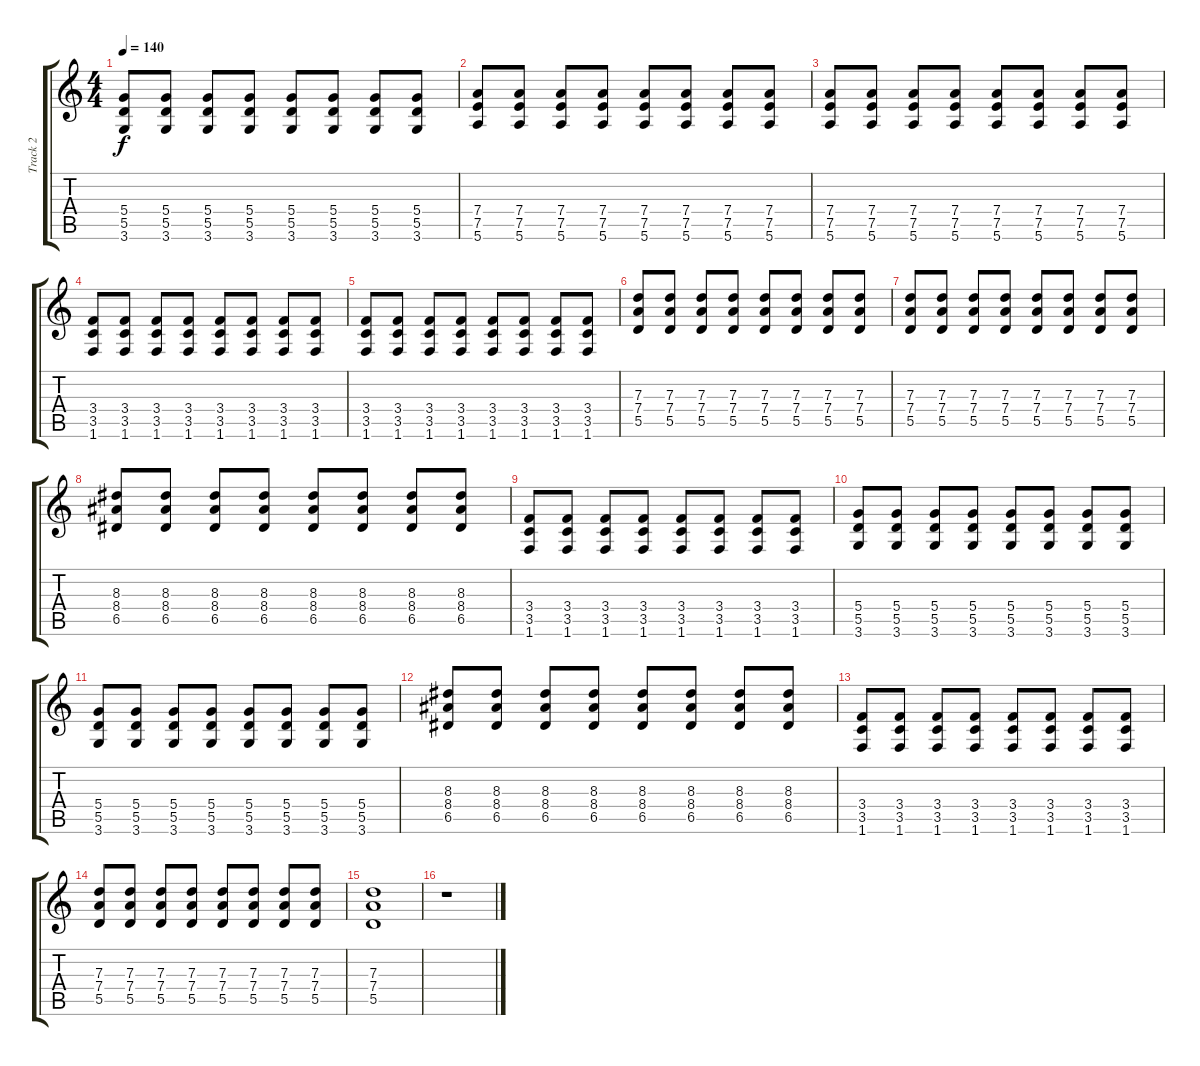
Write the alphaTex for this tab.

\track ("Track 2" "Track 2") {instrument distortionguitar}
\staff {score tabs}
\tuning (E4 B3 G3 D3 A2 E2) {hide}
\ts (4 4)
\tempo 140
\clef g2
\ks c
(5.4 5.5 3.6).8{dy f} (5.4 5.5 3.6).8 (5.4 5.5 3.6).8 (5.4 5.5 3.6).8 (5.4 5.5 3.6).8 (5.4 5.5 3.6).8 (5.4 5.5 3.6).8 (5.4 5.5 3.6).8 |
(7.4 7.5 5.6).8 (7.4 7.5 5.6).8 (7.4 7.5 5.6).8 (7.4 7.5 5.6).8 (7.4 7.5 5.6).8 (7.4 7.5 5.6).8 (7.4 7.5 5.6).8 (7.4 7.5 5.6).8 |
(7.4 7.5 5.6).8 (7.4 7.5 5.6).8 (7.4 7.5 5.6).8 (7.4 7.5 5.6).8 (7.4 7.5 5.6).8 (7.4 7.5 5.6).8 (7.4 7.5 5.6).8 (7.4 7.5 5.6).8 |
(3.4 3.5 1.6).8 (3.4 3.5 1.6).8 (3.4 3.5 1.6).8 (3.4 3.5 1.6).8 (3.4 3.5 1.6).8 (3.4 3.5 1.6).8 (3.4 3.5 1.6).8 (3.4 3.5 1.6).8 |
(3.4 3.5 1.6).8 (3.4 3.5 1.6).8 (3.4 3.5 1.6).8 (3.4 3.5 1.6).8 (3.4 3.5 1.6).8 (3.4 3.5 1.6).8 (3.4 3.5 1.6).8 (3.4 3.5 1.6).8 |
(7.3 7.4 5.5).8 (7.3 7.4 5.5).8 (7.3 7.4 5.5).8 (7.3 7.4 5.5).8 (7.3 7.4 5.5).8 (7.3 7.4 5.5).8 (7.3 7.4 5.5).8 (7.3 7.4 5.5).8 |
(7.3 7.4 5.5).8 (7.3 7.4 5.5).8 (7.3 7.4 5.5).8 (7.3 7.4 5.5).8 (7.3 7.4 5.5).8 (7.3 7.4 5.5).8 (7.3 7.4 5.5).8 (7.3 7.4 5.5).8 |
(8.3 8.4 6.5).8 (8.3 8.4 6.5).8 (8.3 8.4 6.5).8 (8.3 8.4 6.5).8 (8.3 8.4 6.5).8 (8.3 8.4 6.5).8 (8.3 8.4 6.5).8 (8.3 8.4 6.5).8 |
(3.4 3.5 1.6).8 (3.4 3.5 1.6).8 (3.4 3.5 1.6).8 (3.4 3.5 1.6).8 (3.4 3.5 1.6).8 (3.4 3.5 1.6).8 (3.4 3.5 1.6).8 (3.4 3.5 1.6).8 |
(5.4 5.5 3.6).8 (5.4 5.5 3.6).8 (5.4 5.5 3.6).8 (5.4 5.5 3.6).8 (5.4 5.5 3.6).8 (5.4 5.5 3.6).8 (5.4 5.5 3.6).8 (5.4 5.5 3.6).8 |
(5.4 5.5 3.6).8 (5.4 5.5 3.6).8 (5.4 5.5 3.6).8 (5.4 5.5 3.6).8 (5.4 5.5 3.6).8 (5.4 5.5 3.6).8 (5.4 5.5 3.6).8 (5.4 5.5 3.6).8 |
(8.3 8.4 6.5).8 (8.3 8.4 6.5).8 (8.3 8.4 6.5).8 (8.3 8.4 6.5).8 (8.3 8.4 6.5).8 (8.3 8.4 6.5).8 (8.3 8.4 6.5).8 (8.3 8.4 6.5).8 |
(3.4 3.5 1.6).8 (3.4 3.5 1.6).8 (3.4 3.5 1.6).8 (3.4 3.5 1.6).8 (3.4 3.5 1.6).8 (3.4 3.5 1.6).8 (3.4 3.5 1.6).8 (3.4 3.5 1.6).8 |
(7.3 7.4 5.5).8 (7.3 7.4 5.5).8 (7.3 7.4 5.5).8 (7.3 7.4 5.5).8 (7.3 7.4 5.5).8 (7.3 7.4 5.5).8 (7.3 7.4 5.5).8 (7.3 7.4 5.5).8 |
(7.3 7.4 5.5).1 |
r.1
